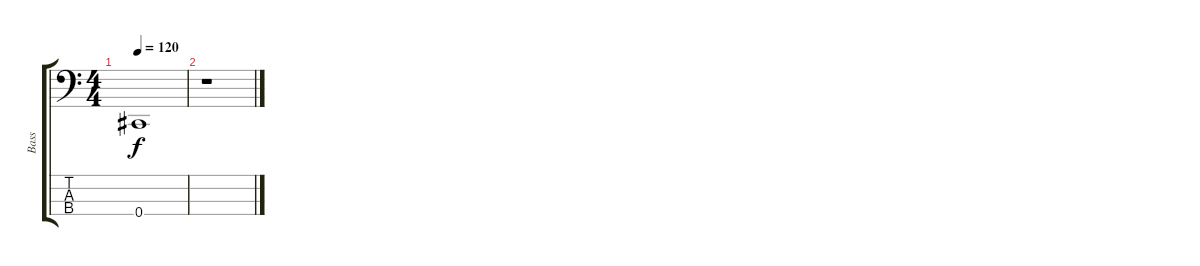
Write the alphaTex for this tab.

\track ("Bass" "Bass") {instrument electricbassfinger}
\staff {score tabs}
\tuning (Gb2 Db2 Ab1 Db1) {hide}
\ts (4 4)
\tempo 120
\clef f4
\ks c
0.4{t}.1{dy f} |
r.1
